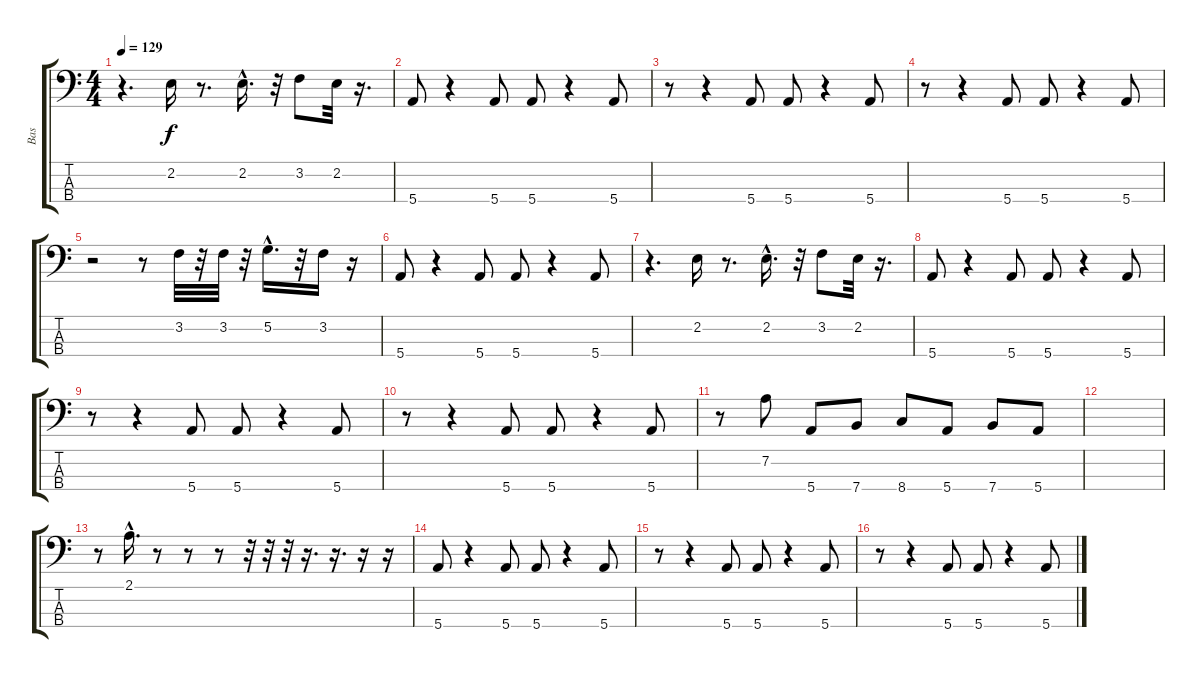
\track ("Bas" "Bas") {instrument electricbassfinger}
\staff {score tabs}
\tuning (G2 D2 A1 E1) {hide}
\ts (4 4)
\tempo 129
\clef f4
\ks c
r.4{d dy f} 2.2.16 r.8{d} 2.2{hac}.16{d} r.32 3.2.8 2.2.32 r.16{d} |
5.4.8 r.4 5.4.8 5.4.8 r.4 5.4.8 |
r.8 r.4 5.4.8 5.4.8 r.4 5.4.8 |
r.8 r.4 5.4.8 5.4.8 r.4 5.4.8 |
r.2 r.8 3.2.32 r.32 3.2.32 r.32 5.2{hac}.16{d} r.32 3.2.16 r.16 |
5.4.8 r.4 5.4.8 5.4.8 r.4 5.4.8 |
r.4{d} 2.2.16 r.8{d} 2.2{hac}.16{d} r.32 3.2.8 2.2.32 r.16{d} |
5.4.8 r.4 5.4.8 5.4.8 r.4 5.4.8 |
r.8 r.4 5.4.8 5.4.8 r.4 5.4.8 |
r.8 r.4 5.4.8 5.4.8 r.4 5.4.8 |
r.8 7.2.8 5.4.8 7.4.8 8.4.8 5.4.8 7.4.8 5.4.8 |
|
r.8 2.1{hac}.16{d} r.8 r.8 r.8 r.32 r.32 r.32 r.16{d} r.16{d} r.16 r.16 |
5.4.8 r.4 5.4.8 5.4.8 r.4 5.4.8 |
r.8 r.4 5.4.8 5.4.8 r.4 5.4.8 |
r.8 r.4 5.4.8 5.4.8 r.4 5.4.8
